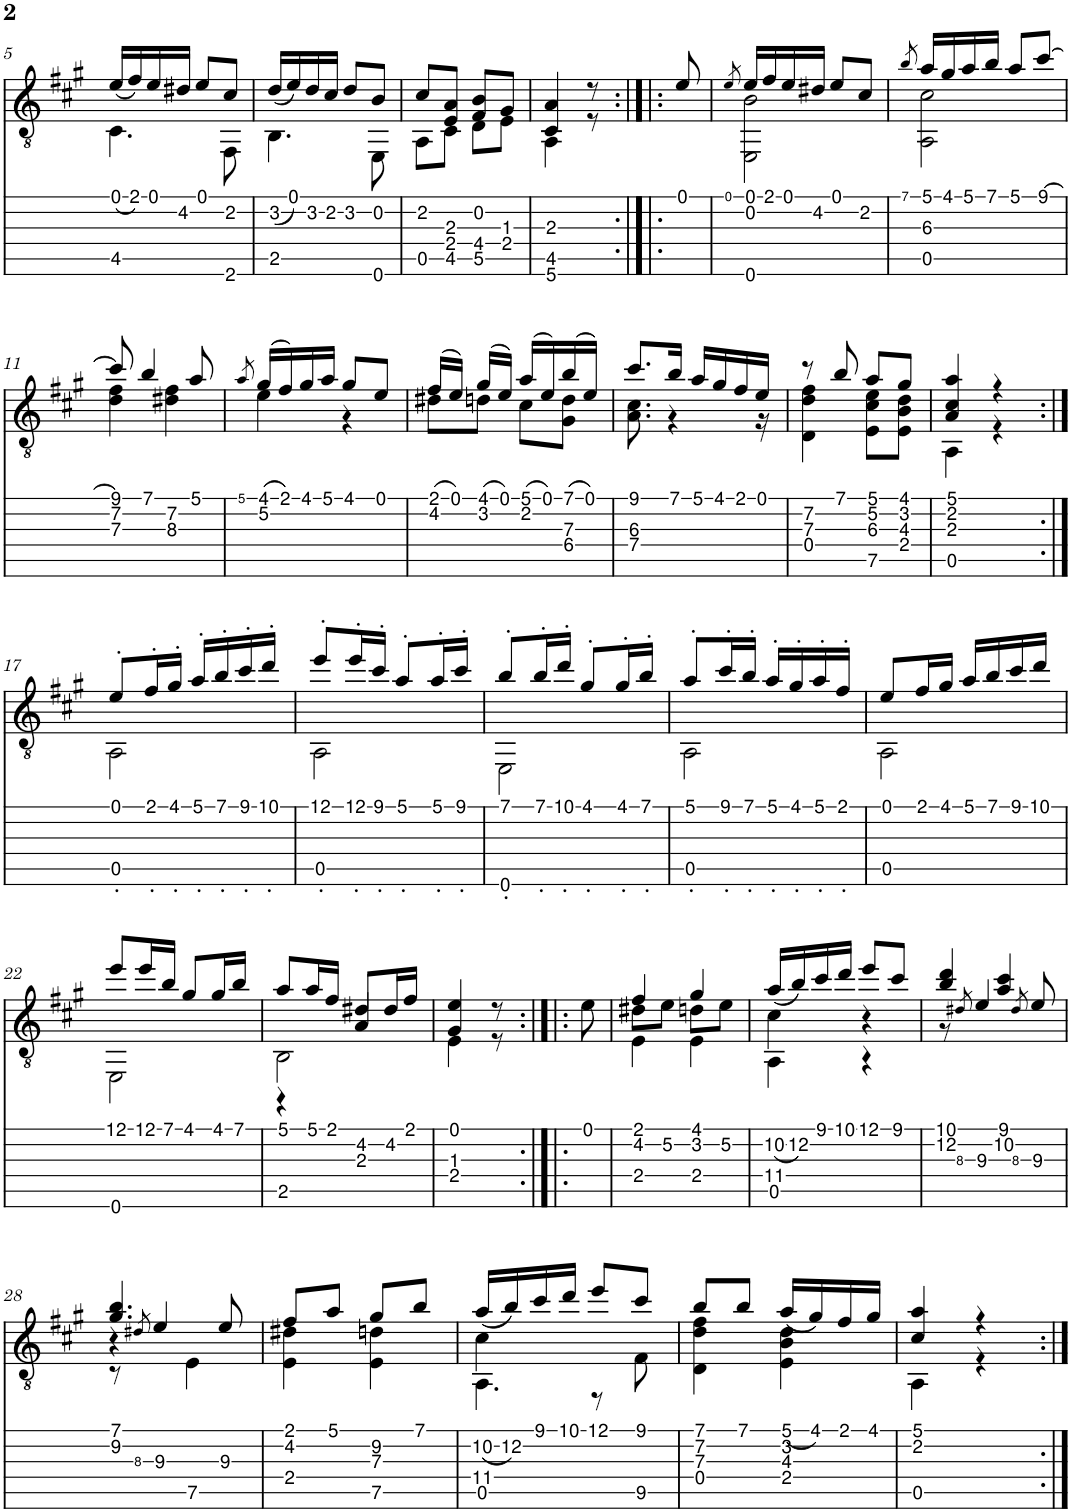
**kern	**kern
*part1	*part1
*staff2	*staff1
*I"Guitar	*
!!LO:PB:g=z
*	*clefGv2
*k[f#c#g#]	*k[f#c#g#]
*A:	*A:
*M2/4	*M2/4
=5	=5
*^	*^
16eLL	4.C#	(<16e/LL	4.C#\
16f#J	.	16f#/)	.
16eL	.	16e/	.
16d#XJJ	.	16d#X/JJ	.
8eL	.	8e/L	.
8c#J	8FF#	8c#/J	8FF#\
=6	=6	=6	=6
16dLL	4.BB	(<16d/LL	4.BB\
16eJ	.	16e/)	.
16dL	.	16d/	.
16c#JJ	.	16c#/JJ	.
8dL	.	8d/L	.
8BJ	8EE	8B/J	8EE\
=7	=7	=7	=7
8c#L	8AAL	8c#/L	8AA\L
8E\ 8A\J	8C#J	8E/ 8A/J	8C#\J
8F#\ 8B\L	8DL	8F#/ 8B/L	8D\L
8G#J	8EJ	8G#/J	8E\J
=8	=8	=8	=8
4C# 4A	4AA	4C#/ 4A/	4AA\
8r	8r	8r	8r
*v	*v	*	*
*	*v	*v
=8X1:|!|:	=8X1:|!|:
8e	8e/
=9	=9
qe	8qe/
*^	*^
16eLL	2EE 2B	16e/LL	2EE\ 2B\
16f#J	.	16f#/	.
16eL	.	16e/	.
16d#XJJ	.	16d#X/JJ	.
8eL	.	8e/L	.
8c#J	.	8c#/J	.
=10	=10	=10	=10
qb	.	8qb/	.
16aLL	2AA 2c#	16a/LL	2AA\ 2c#\
16g#J	.	16g#/	.
16aL	.	16a/	.
16bJJ	.	16b/JJ	.
8aL	.	8a/L	.
[8cc#J	.	[8cc#/J	.
!!LO:LB:g=z	!!
=11	=11	=11	=11
8cc#]	4d 4f#	8cc#/]	4d\ 4f#\
4b	.	4b/	.
.	4d#X 4f#	.	4d#X\ 4f#\
8a	.	8a/	.
=12	=12	=12	=12
qa	.	8qa/	.
16g#LL	4e	(16g#/LL	4e\
16f#J	.	16f#/)	.
16g#L	.	16g#/	.
16aJJ	.	16a/JJ	.
8g#L	4r	8g#/L	4r
8eJ	.	8e/J	.
=13	=13	=13	=13
16f#LL	8d#XL	(16f#/LL	8d#X\L
16eJ	.	16e/JJ)	.
16g#L	8dnJ	(16g#/LL	8dn\J
16eJJ	.	16e/JJ)	.
16aLL	8c#L	(16a/LL	8c#\L
16eJ	.	16e/)	.
16bL	8G#\ 8d\J	(16b/	8G#\ 8d\J
16eJJ	.	16e/JJ)	.
=14	=14	=14	=14
8.cc#L	8.A 8.c#	8.cc#/L	8.A\ 8.c#\
16bJk	4r	16b/Jk	4r
16aLL	.	16a/LL	.
16g#J	.	16g#/	.
16f#L	.	16f#/	.
16eJJ	16r	16e/JJ	16r
=15	=15	=15	=15
8r	4D 4d 4f#	8r	4D\ 4d\ 4f#\
8b	.	8b/	.
8aL	8E\ 8c#\ 8e\L	8a/L	8E\ 8c#\ 8e\L
8g#J	8E\ 8B\ 8d\J	8g#/J	8E\ 8B\ 8d\J
=16	=16	=16	=16
4A 4c# 4a	4AA	4A/ 4c#/ 4a/	4AA\
4r	4r	4r	4r
!!LO:LB:g=z	!!
=17:|!	=17:|!	=17:|!	=17:|!
8e'L	2AA	8e'/L	2AA\
16f#'L	.	16f#'/L	.
16g#'JJ	.	16g#'/JJ	.
16a'LL	.	16a'/LL	.
16b'J	.	16b'/	.
16cc#'L	.	16cc#'/	.
16dd'JJ	.	16dd'/JJ	.
=18	=18	=18	=18
8ee'L	2AA	8ee'/L	2AA\
16ee'L	.	16ee'/L	.
16cc#'JJ	.	16cc#'/JJ	.
8a'L	.	8a'/L	.
16a'L	.	16a'/L	.
16cc#'JJ	.	16cc#'/JJ	.
=19	=19	=19	=19
8b'L	2EE	8b'/L	2EE\
16b'L	.	16b'/L	.
16dd'JJ	.	16dd'/JJ	.
8g#'L	.	8g#'/L	.
16g#'L	.	16g#'/L	.
16b'JJ	.	16b'/JJ	.
=20	=20	=20	=20
8a'L	2AA	8a'/L	2AA\
16cc#'L	.	16cc#'/L	.
16b'JJ	.	16b'/JJ	.
16a'LL	.	16a'/LL	.
16g#'J	.	16g#'/	.
16a'L	.	16a'/	.
16f#'JJ	.	16f#'/JJ	.
=21	=21	=21	=21
8eL	2AA	8e/L	2AA\
16f#L	.	16f#/L	.
16g#JJ	.	16g#/JJ	.
16aLL	.	16a/LL	.
16bJ	.	16b/	.
16cc#L	.	16cc#/	.
16ddJJ	.	16dd/JJ	.
!!LO:LB:g=z	!!
=22	=22	=22	=22
8eeL	2EE	8ee/L	2EE\
16eeL	.	16ee/L	.
16bJJ	.	16b/JJ	.
8g#L	.	8g#/L	.
16g#L	.	16g#/L	.
16bJJ	.	16b/JJ	.
=23	=23	=23	=23
*	*^	*	*^
8aL	2BB	4r	8a/L	2BB\	4r
16aL	.	.	16a/L	.	.
16f#JJ	.	.	16f#/JJ	.	.
8d#XL	.	4A	8d#X/L	.	4A/
16d#L	.	.	16d#/L	.	.
16f#JJ	.	.	16f#/JJ	.	.
*	*v	*v	*	*	*
*	*	*	*v	*v
=24	=24	=24	=24
4G# 4e	4E	4G#/ 4e/	4E\
8r	8r	8r	8r
*v	*v	*	*
*	*v	*v
=24X2:|!|:	=24X2:|!|:
8e	8e\
=25	=25
*^	*^
*	*^	*	*^
4f#	4E	8d#XL	4f#/	4E\	8d#X\L
.	.	8eJ	.	.	8e\J
4g#	4E	8dnL	4g#/	4E\	8dn\L
.	.	8eJ	.	.	8e\J
=26	=26	=26	=26	=26	=26
16aLL	4AA	4c#	(<16a/LL	4AA\	4c#\
16bJ	.	.	16b/)	.	.
16cc#L	.	.	16cc#/	.	.
16ddJJ	.	.	16dd/JJ	.	.
8eeL	4r	4r	8ee/L	4r	4r
8cc#J	.	.	8cc#/J	.	.
*	*v	*v	*	*	*
*	*	*	*v	*v
=27	=27	=27	=27
4b 4dd	8r	4b/ 4dd/	8r
.	qd#X	.	8qd#X/
.	4e	.	4e/
4a 4cc#	.	4a/ 4cc#/	.
.	qd#	.	8qd#/
.	8e	.	8e/
!!LO:LB:g=z
=28	=28	=28	=28
*	*^	*	*^
4.g# 4.b	4r	8r	4.g#/ 4.b/	4r	8r
.	.	qd#X	.	.	8qd#X/
.	.	4e	.	.	4e/
.	4E	.	.	4E\	.
8ryy	.	8e	8ryy	.	8e/
*	*v	*v	*	*	*
*	*	*	*v	*v
=29	=29	=29	=29
8f#L	4E 4d#X	8f#/L	4E\ 4d#X\
8aJ	.	8a/J	.
8g#L	4E 4dn	8g#/L	4E\ 4dn\
8bJ	.	8b/J	.
=30	=30	=30	=30
*	*^	*	*^
16aLL	4.AA	4c#	(<16a/LL	4.AA\	4c#\
16bJ	.	.	16b/)	.	.
16cc#L	.	.	16cc#/	.	.
16ddJJ	.	.	16dd/JJ	.	.
8eeL	.	8r	8ee/L	.	8r
8cc#J	8F#	8ryy	8cc#/J	8F#\	8ryy
*	*v	*v	*	*	*
*	*	*	*v	*v
=31	=31	=31	=31
8bL	4D 4d 4f#	8b/L	4D\ 4d\ 4f#\
8bJ	.	8b/J	.
16aLL	4E 4B 4d	(<16a/LL	4E\ 4B\ 4d\
16g#J	.	16g#/)	.
16f#L	.	16f#/	.
16g#JJ	.	16g#/JJ	.
=32	=32	=32	=32
4c# 4a	4AA	4c#/ 4a/	4AA\
4r	4r	4r	4r
*v	*v	*	*
*	*v	*v
=:|!	=:|!
*-	*-
